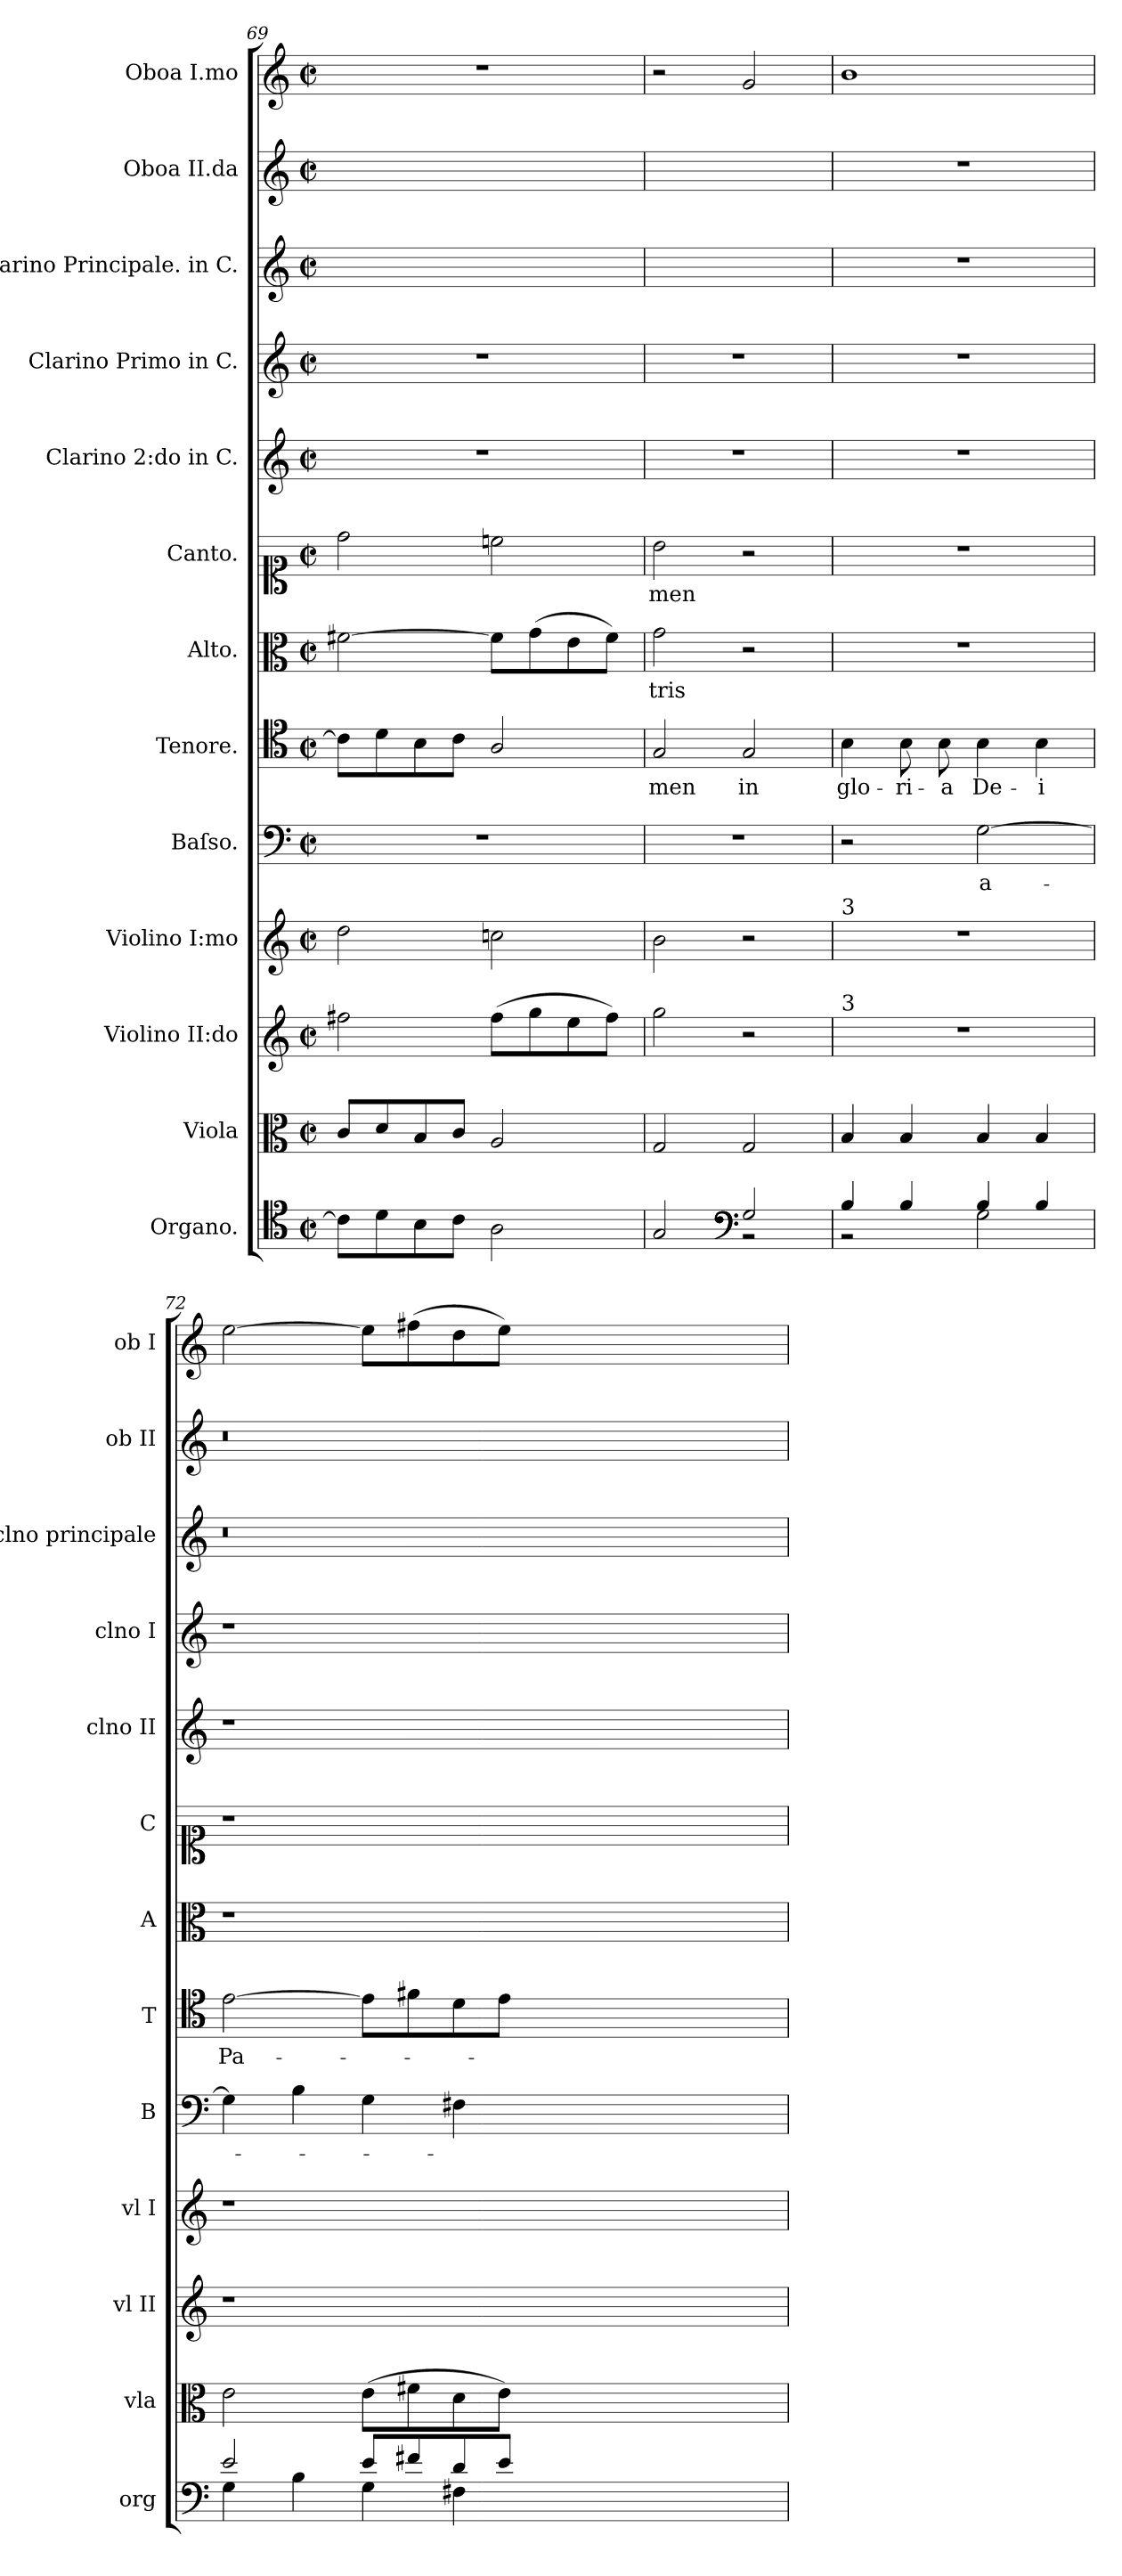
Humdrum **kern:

**kern	**kern	**kern	**kern	**kern	**text	**kern	**text	**kern	**text	**kern	**text	**kern	**kern	**kern	**kern	**kern
*part13	*part12	*part11	*part10	*part9	*part9	*part8	*part8	*part7	*part7	*part6	*part6	*part5	*part4	*part3	*part2	*part1
*staff13	*staff12	*staff11	*staff10	*staff9	*staff9	*staff8	*staff8	*staff7	*staff7	*staff6	*staff6	*staff5	*staff4	*staff3	*staff2	*staff1
*I"Organo.	*I"Viola	*I"Violino II:do	*I"Violino I:mo	*I"Baſso.	*	*I"Tenore.	*	*I"Alto.	*	*I"Canto.	*	*I"Clarino 2:do in C.	*I"Clarino Primo in C.	*I"Clarino Principale. in C.	*I"Oboa II.da	*I"Oboa I.mo
*I'org	*I'vla	*I'vl II	*I'vl I	*I'B	*	*I'T	*	*I'A	*	*I'C	*	*I'clno II	*I'clno I	*I'clno principale	*I'ob II	*I'ob I
*clefC4	*clefC3	*clefG2	*clefG2	*clefF4	*	*clefC4	*	*clefC3	*	*clefC1	*	*clefG2	*clefG2	*clefG2	*clefG2	*clefG2
*k[]	*k[]	*k[]	*k[]	*k[]	*	*k[]	*	*k[]	*	*k[]	*	*k[]	*k[]	*k[]	*k[]	*k[]
*M2/2	*M2/2	*M2/2	*M2/2	*M2/2	*	*M2/2	*	*M2/2	*	*M2/2	*	*M2/2	*M2/2	*M2/2	*M2/2	*M2/2
*met(c|)	*met(c|)	*met(c|)	*met(c|)	*met(c|)	*	*met(c|)	*	*met(c|)	*	*met(c|)	*	*met(c|)	*met(c|)	*met(c|)	*met(c|)	*met(c|)
=69	=69	=69	=69	=69	=69	=69	=69	=69	=69	=69	=69	=69	=69	=69	=69	=69
8c\L]	8c/L	2ff#X\	2dd\	1r	.	8c\L]	.	[2f#X\	.	2dd\	.	1r	1r	1ryy	1ryy	1r
8d\	8d/	.	.	.	.	8d\	.	.	.	.	.	.	.	.	.	.
8B\	8B/	.	.	.	.	8B\	.	.	.	.	.	.	.	.	.	.
8c\J	8c/J	.	.	.	.	8c\J	.	.	.	.	.	.	.	.	.	.
2A\	2A/	(8ff#\L	2ccn\	.	.	2A/	.	8f#\L]	.	2ccn\	.	.	.	.	.	.
.	.	8gg\	.	.	.	.	.	(8g\	.	.	.	.	.	.	.	.
.	.	8ee\	.	.	.	.	.	8e\	.	.	.	.	.	.	.	.
.	.	8ff#\J)	.	.	.	.	.	8f#\J)	.	.	.	.	.	.	.	.
=70	=70	=70	=70	=70	=70	=70	=70	=70	=70	=70	=70	=70	=70	=70	=70	=70
*^	*	*	*	*	*	*	*	*	*	*	*	*	*	*	*	*
2G/	2ryy	2G/	2gg\	2b\	1r	.	2G/	-men	2g\	-tris	2b\	-men	1r	1r	1ryy	1ryy	2r
*clefF4	*	*	*	*	*	*	*	*	*	*	*	*	*	*	*	*	*
2G/	2r	2G/	2r	2r	.	.	2G/	in	2r	.	2r	.	.	.	.	.	2g/
=71	=71	=71	=71	=71	=71	=71	=71	=71	=71	=71	=71	=71	=71	=71	=71	=71	=71
!	!	!	!	!LO:TX:a:t=3	!	!	!	!	!	!	!	!	!	!	!	!	!
!	!	!	!LO:TX:a:t=3	!	!	!	!	!	!	!	!	!	!	!	!	!	!
4B/	2r	4B/	1r	1r	2r	.	4B\	glo-	1r	.	1r	.	1r	1r	1r	1r	1b
4B/	.	4B/	.	.	.	.	8B\	-ri-	.	.	.	.	.	.	.	.	.
.	.	.	.	.	.	.	8B\	-a	.	.	.	.	.	.	.	.	.
4B/	2G\	4B/	.	.	[2G\	a-	4B\	De-	.	.	.	.	.	.	.	.	.
4B/	.	4B/	.	.	.	.	4B\	-i	.	.	.	.	.	.	.	.	.
=72	=72	=72	=72	=72	=72	=72	=72	=72	=72	=72	=72	=72	=72	=72	=72	=72	=72
2e/	4G\	2e\	1r	1r	4G\]	.	[2e\	Pa-	1r	.	1r	.	1r	1r	0.r	0.r	[2ee\
.	4B\	.	.	.	4B\	.	.	.	.	.	.	.	.	.	.	.	.
8e/L	4G\	(8e\L	.	.	4G\	.	8e\L]	.	.	.	.	.	.	.	.	.	8ee\L]
8f#X/	.	8f#X\	.	.	.	.	8f#X\	.	.	.	.	.	.	.	.	.	(8ff#X\
8d/	4F#X\	8d\	.	.	4F#X\	.	8d\	.	.	.	.	.	.	.	.	.	8dd\
8e/J	.	8e\J)	.	.	.	.	8e\J	.	.	.	.	.	.	.	.	.	8ee\J)
0ryy	0ryy	0ryy	0ryy	0ryy	0ryy	.	0ryy	.	0ryy	.	0ryy	.	0ryy	0ryy	.	.	0ryy
*v	*v	*	*	*	*	*	*	*	*	*	*	*	*	*	*	*	*
=	=	=	=	=	=	=	=	=	=	=	=	=	=	=	=	=
*-	*-	*-	*-	*-	*-	*-	*-	*-	*-	*-	*-	*-	*-	*-	*-	*-
